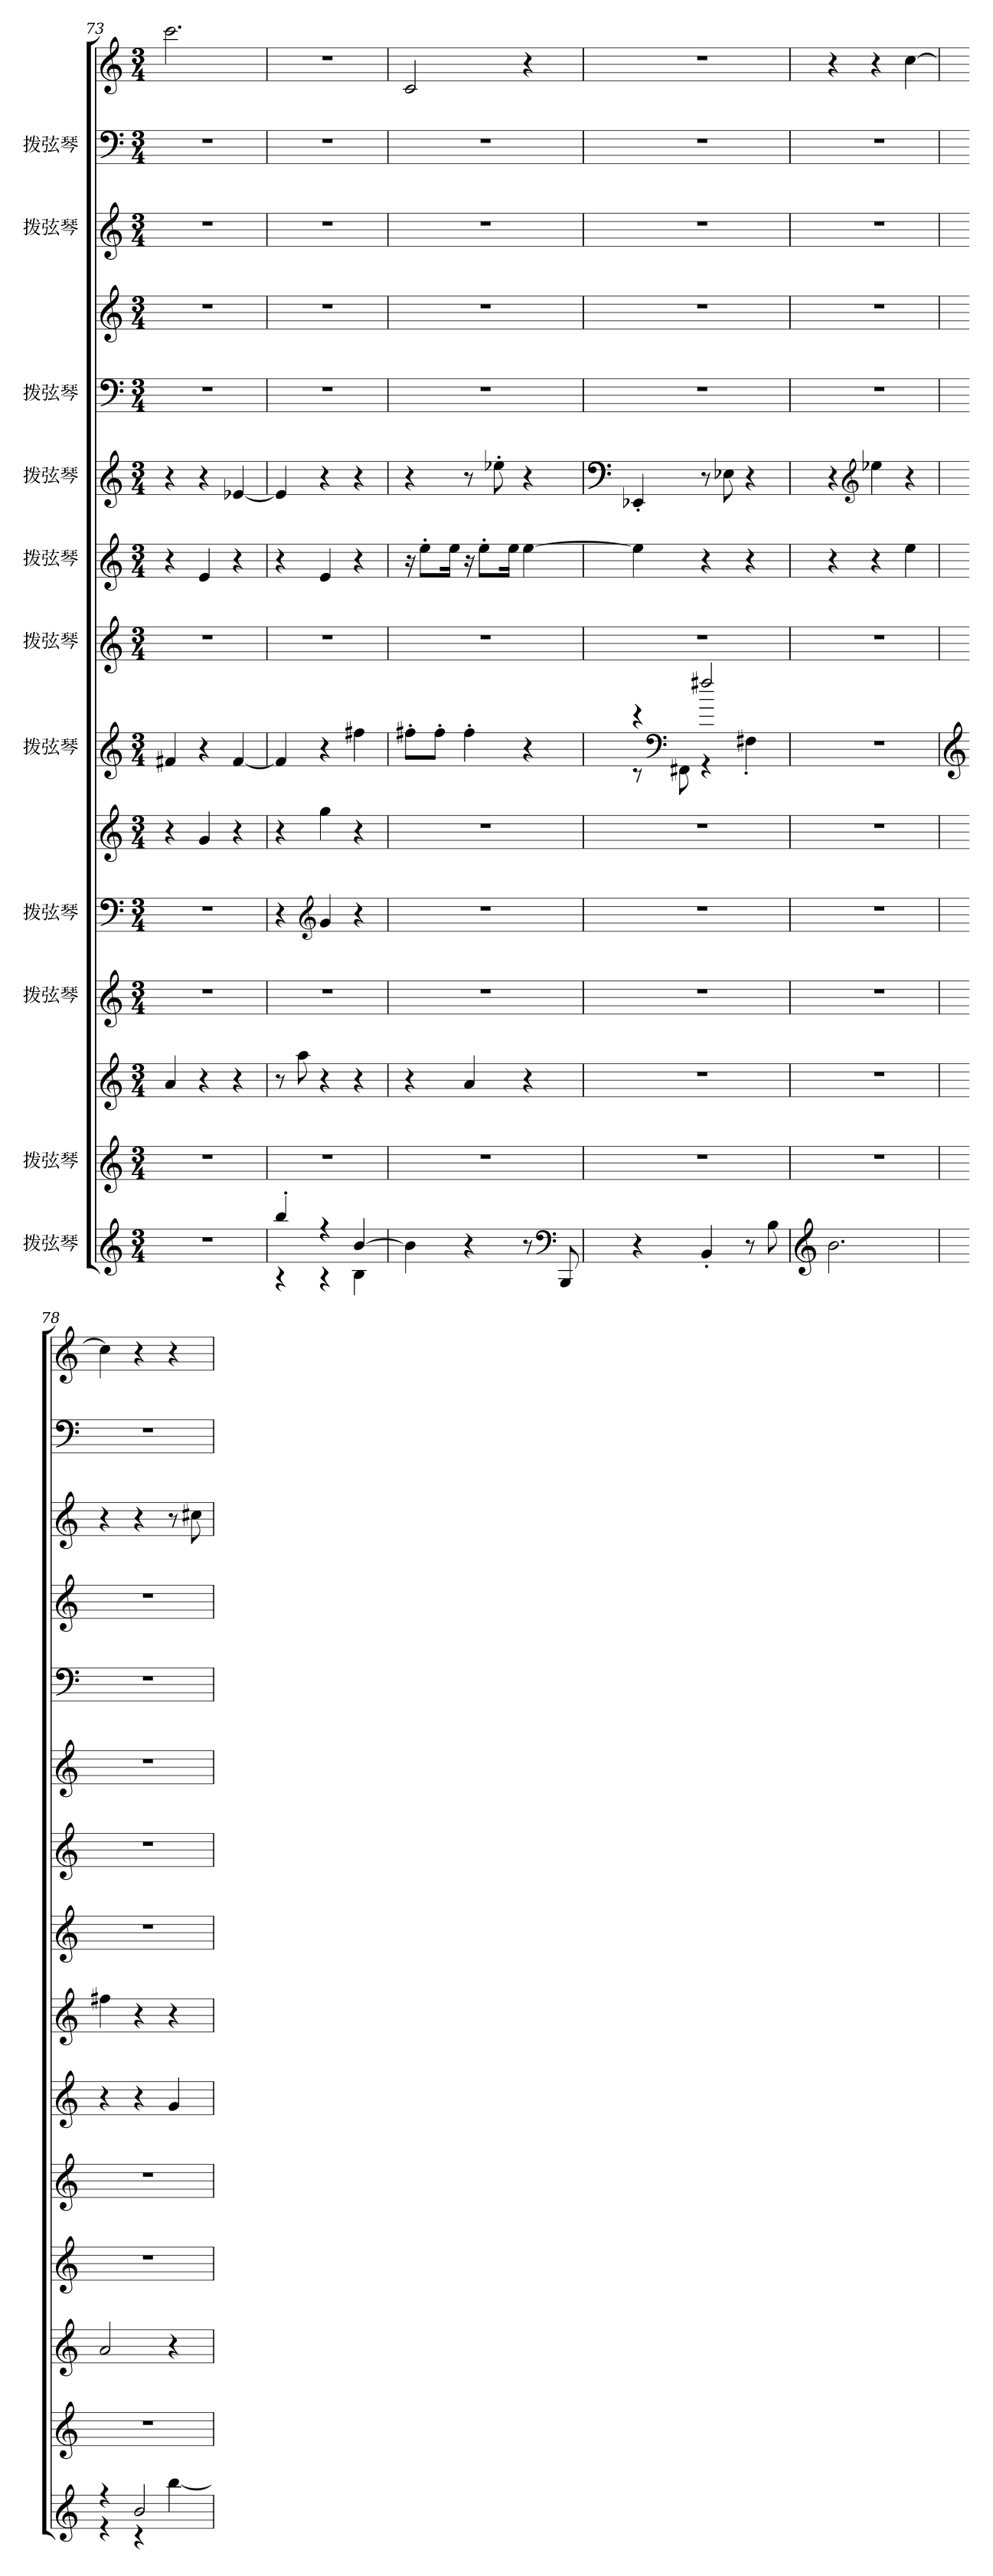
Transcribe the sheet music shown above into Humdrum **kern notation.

**kern	**kern	**kern	**kern	**kern	**kern	**kern	**kern	**kern	**kern	**kern	**kern	**kern	**kern	**kern
*part11	*part10	*part10	*part9	*part8	*part8	*part7	*part6	*part5	*part4	*part3	*part3	*part2	*part1	*part1
*staff15	*staff14	*staff13	*staff12	*staff11	*staff10	*staff9	*staff8	*staff7	*staff6	*staff5	*staff4	*staff3	*staff2	*staff1
*I"拨弦琴	*I"拨弦琴	*	*I"拨弦琴	*I"拨弦琴	*	*I"拨弦琴	*I"拨弦琴	*I"拨弦琴	*I"拨弦琴	*I"拨弦琴	*	*I"拨弦琴	*I"拨弦琴	*
*clefG2	*clefG2	*clefG2	*clefG2	*clefF4	*clefG2	*clefG2	*clefG2	*clefG2	*clefG2	*clefF4	*clefG2	*clefG2	*clefF4	*clefG2
*k[]	*k[]	*k[]	*k[]	*k[]	*k[]	*k[]	*k[]	*k[]	*k[]	*k[]	*k[]	*k[]	*k[]	*k[]
*M3/4	*M3/4	*M3/4	*M3/4	*M3/4	*M3/4	*M3/4	*M3/4	*M3/4	*M3/4	*M3/4	*M3/4	*M3/4	*M3/4	*M3/4
=73	=73	=73	=73	=73	=73	=73	=73	=73	=73	=73	=73	=73	=73	=73
2.r	2.r	4a/	2.r	2.r	4r	4f#X/	2.r	4r	4r	2.r	2.r	2.r	2.r	2.ccc\
.	.	4r	.	.	4g/	4r	.	4e/	4r	.	.	.	.	.
.	.	4r	.	.	4r	[4f#/	.	4r	[4e-X/	.	.	.	.	.
=74	=74	=74	=74	=74	=74	=74	=74	=74	=74	=74	=74	=74	=74	=74
*^	*	*	*	*	*	*	*	*	*	*	*	*	*	*
4bb'/	4r	2.r	8r	2.r	4r	4r	4f#/]	2.r	4r	4e-/]	2.r	2.r	2.r	2.r	2.r
.	.	.	8aa\	.	.	.	.	.	.	.	.	.	.	.	.
*	*	*	*	*	*clefG2	*	*	*	*	*	*	*	*	*	*
4r	4r	.	4r	.	4g/	4gg\	4r	.	4e/	4r	.	.	.	.	.
[4b/	4B\	.	4r	.	4r	4r	4ff#X\	.	4r	4r	.	.	.	.	.
*v	*v	*	*	*	*	*	*	*	*	*	*	*	*	*	*
=75	=75	=75	=75	=75	=75	=75	=75	=75	=75	=75	=75	=75	=75	=75
4b\]	2.r	4r	2.r	2.r	2.r	8ff#X'\L	2.r	16r	4r	2.r	2.r	2.r	2.r	2c/
.	.	.	.	.	.	.	.	8ee'\L	.	.	.	.	.	.
.	.	.	.	.	.	8ff#'\J	.	.	.	.	.	.	.	.
.	.	.	.	.	.	.	.	16ee\Jk	.	.	.	.	.	.
4r	.	4a/	.	.	.	4ff#'\	.	16r	8r	.	.	.	.	.
.	.	.	.	.	.	.	.	8ee'\L	.	.	.	.	.	.
.	.	.	.	.	.	.	.	.	8ee-X'\	.	.	.	.	.
.	.	.	.	.	.	.	.	16ee\Jk	.	.	.	.	.	.
8r	.	4r	.	.	.	4r	.	[4ee\	4r	.	.	.	.	4r
*clefF4	*	*	*	*	*	*	*	*	*	*	*	*	*	*
8BBB/	.	.	.	.	.	.	.	.	.	.	.	.	.	.
!!LO:PB:g=z
=76	=76	=76	=76	=76	=76	=76	=76	=76	=76	=76	=76	=76	=76	=76
*	*	*	*	*	*	*	*	*	*clefF4	*	*	*	*	*
*	*	*	*	*	*	*^	*	*	*	*	*	*	*	*
4r	2.r	2.r	2.r	2.r	2.r	4r	8r	2.r	4ee\]	4EE-X'/	2.r	2.r	2.r	2.r	2.r
*	*	*	*	*	*	*clefF4	*	*	*	*	*	*	*	*	*
.	.	.	.	.	.	.	8FF#X\	.	.	.	.	.	.	.	.
4BB'/	.	.	.	.	.	2ff#X/	4r	.	4r	8r	.	.	.	.	.
.	.	.	.	.	.	.	.	.	.	8E-X\	.	.	.	.	.
8r	.	.	.	.	.	.	4F#X'\	.	4r	4r	.	.	.	.	.
8B\	.	.	.	.	.	.	.	.	.	.	.	.	.	.	.
*	*	*	*	*	*	*v	*v	*	*	*	*	*	*	*	*
=77	=77	=77	=77	=77	=77	=77	=77	=77	=77	=77	=77	=77	=77	=77
*clefG2	*	*	*	*	*	*	*	*	*	*	*	*	*	*
2.b\	2.r	2.r	2.r	2.r	2.r	2.r	2.r	4r	4r	2.r	2.r	2.r	2.r	4r
*	*	*	*	*	*	*	*	*	*clefG2	*	*	*	*	*
.	.	.	.	.	.	.	.	4r	4ee-X\	.	.	.	.	4r
.	.	.	.	.	.	.	.	4ee\	4r	.	.	.	.	[4cc\
=78	=78	=78	=78	=78	=78	=78	=78	=78	=78	=78	=78	=78	=78	=78
*	*	*	*	*	*	*clefG2	*	*	*	*	*	*	*	*
*^	*	*	*	*	*	*	*	*	*	*	*	*	*	*
4r	4r	2.r	2a/	2.r	2.r	4r	4ff#X\	2.r	2.r	2.r	2.r	2.r	4r	2.r	4cc\]
2b/	4r	.	.	.	.	4r	4r	.	.	.	.	.	4r	.	4r
.	[4bb\	.	4r	.	.	4g/	4r	.	.	.	.	.	8r	.	4r
.	.	.	.	.	.	.	.	.	.	.	.	.	8cc#X\	.	.
*v	*v	*	*	*	*	*	*	*	*	*	*	*	*	*	*
=	=	=	=	=	=	=	=	=	=	=	=	=	=	=
*-	*-	*-	*-	*-	*-	*-	*-	*-	*-	*-	*-	*-	*-	*-
